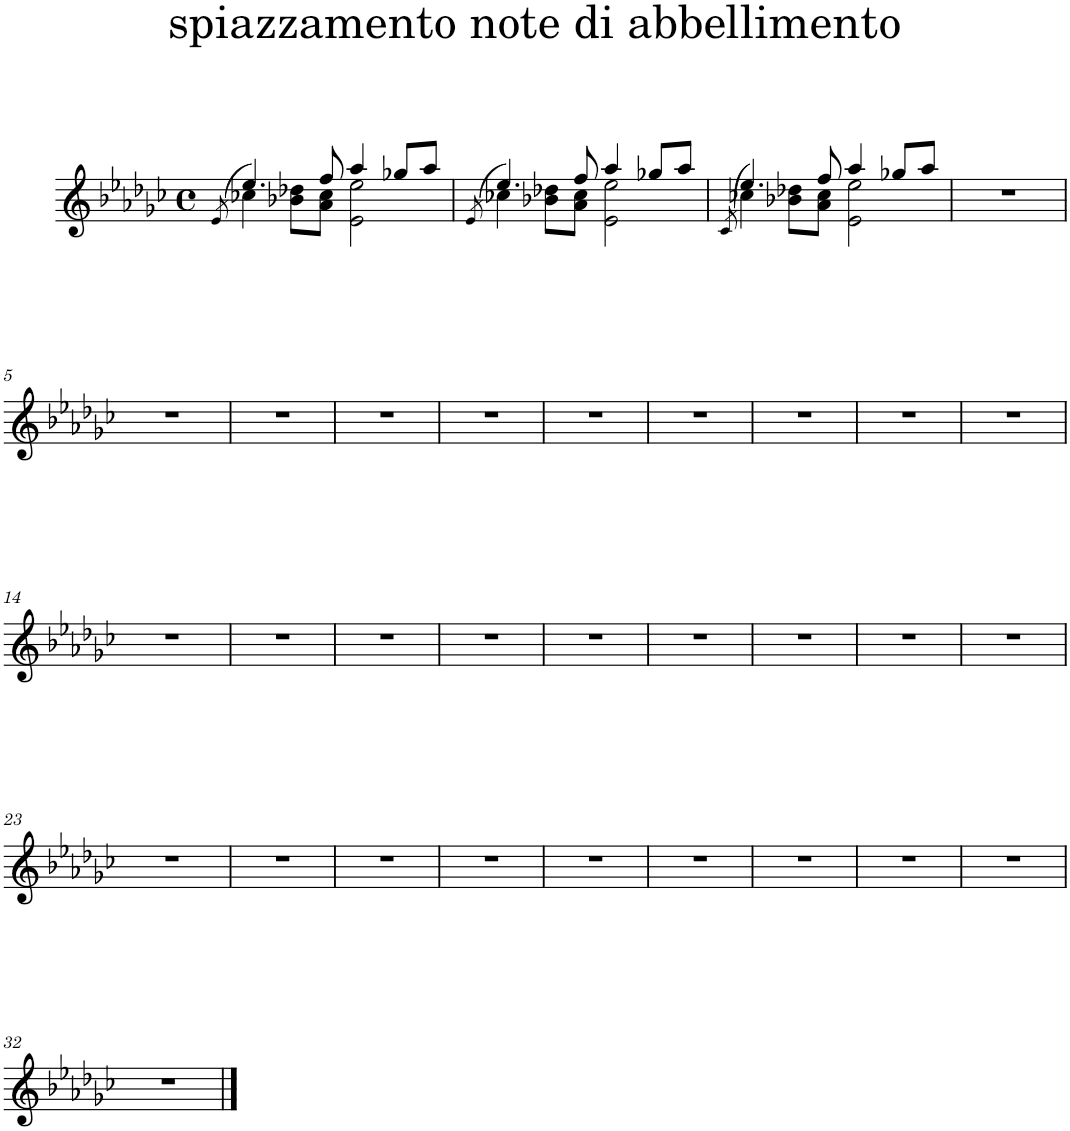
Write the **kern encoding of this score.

**kern
*part1
*staff1
*I"Piano
*I'Pno.
*clefG2
*k[b-e-a-d-g-c-]
*M4/4
*met(c)
=1
(>8qe-/
*^
4.ee-/)	4cc-X\
.	8b-X\ 8dd-X\L
8ff/	8a-\ 8cc-\J
4aa-/	2e-\ 2ee-\
8gg-X/L	.
8aa-/J	.
=2	=2
(>8qe-/	.
4.ee-/)	4cc-X\
.	8b-X\ 8dd-X\L
8ff/	8a-\ 8cc-\J
4aa-/	2e-\ 2ee-\
8gg-X/L	.
8aa-/J	.
=3	=3
(>8qc-/	.
4.ee-/)	4cc-X\
.	8b-X\ 8dd-X\L
8ff/	8a-\ 8cc-\J
4aa-/	2e-\ 2ee-\
8gg-X/L	.
8aa-/J	.
*v	*v
=4
1r
!!LO:LB:g=z
=5
1r
=6
1r
=7
1r
=8
1r
=9
1r
=10
1r
=11
1r
=12
1r
=13
1r
!!LO:LB:g=z
=14
1r
=15
1r
=16
1r
=17
1r
=18
1r
=19
1r
=20
1r
=21
1r
=22
1r
!!LO:LB:g=z
=23
1r
=24
1r
=25
1r
=26
1r
=27
1r
=28
1r
=29
1r
=30
1r
=31
1r
!!LO:LB:g=z
=32
1r
==
*-
